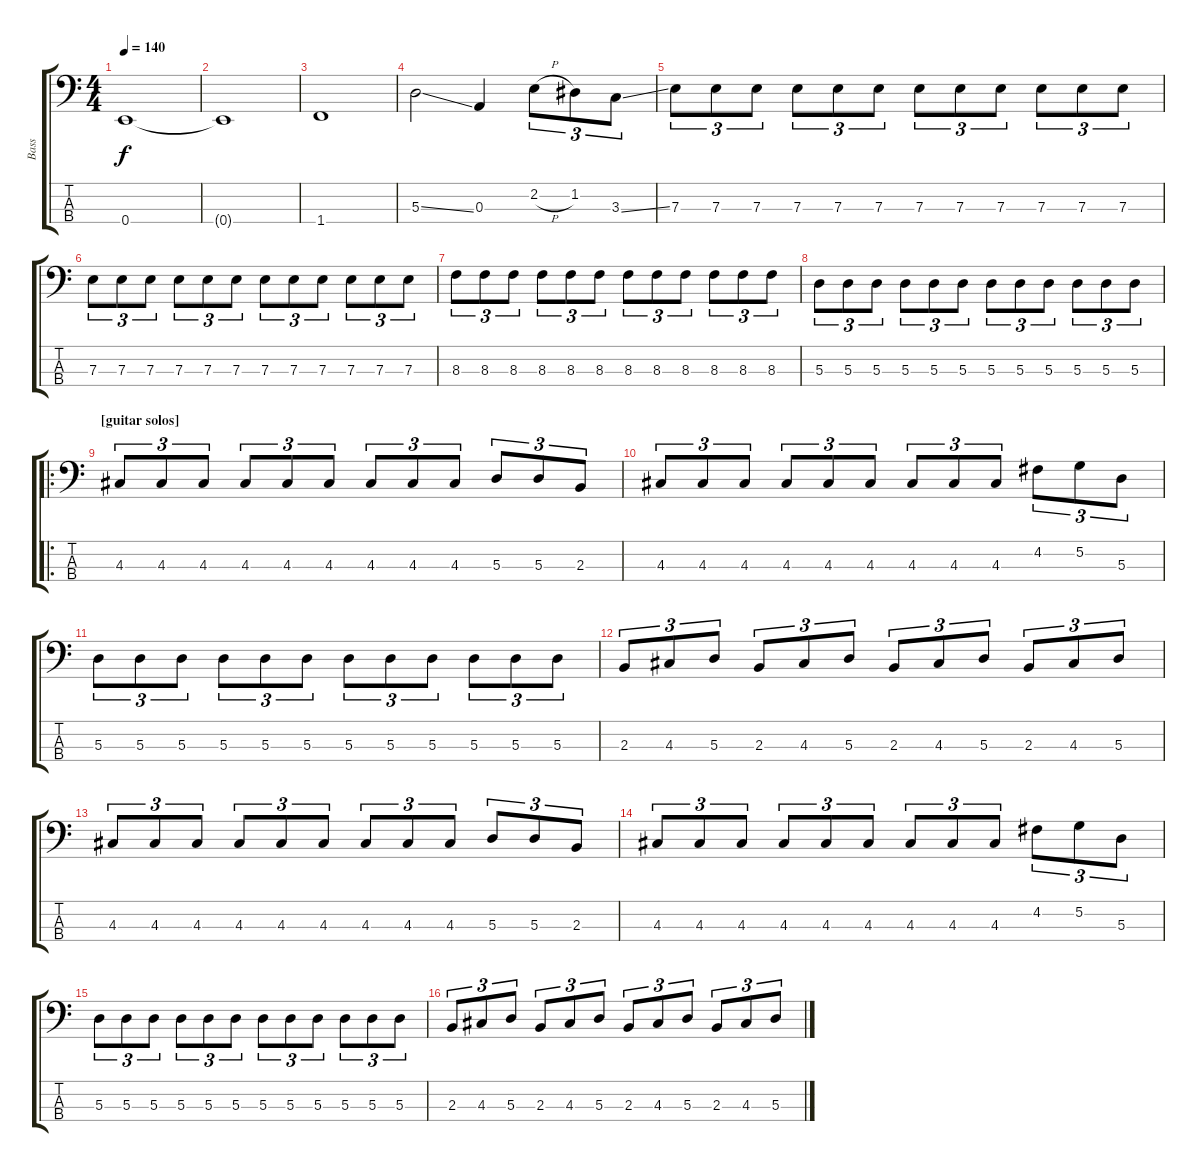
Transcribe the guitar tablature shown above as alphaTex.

\track ("Bass" "Bass") {instrument fretlessbass}
\staff {score tabs}
\tuning (G2 D2 A1 E1) {hide}
\ts (4 4)
\section ("" "")
\tempo 140
\clef f4
\ks c
0.4.1{dy f} |
0.4{t}.1 |
1.4.1 |
5.3{ss}.2 0.3.4 2.2{h}.8{tu (3 2)} 1.2.8{tu (3 2)} 3.3{ss}.8{tu (3 2)} |
7.3.8{tu (3 2)} 7.3.8{tu (3 2)} 7.3.8{tu (3 2)} 7.3.8{tu (3 2)} 7.3.8{tu (3 2)} 7.3.8{tu (3 2)} 7.3.8{tu (3 2)} 7.3.8{tu (3 2)} 7.3.8{tu (3 2)} 7.3.8{tu (3 2)} 7.3.8{tu (3 2)} 7.3.8{tu (3 2)} |
7.3.8{tu (3 2)} 7.3.8{tu (3 2)} 7.3.8{tu (3 2)} 7.3.8{tu (3 2)} 7.3.8{tu (3 2)} 7.3.8{tu (3 2)} 7.3.8{tu (3 2)} 7.3.8{tu (3 2)} 7.3.8{tu (3 2)} 7.3.8{tu (3 2)} 7.3.8{tu (3 2)} 7.3.8{tu (3 2)} |
8.3.8{tu (3 2)} 8.3.8{tu (3 2)} 8.3.8{tu (3 2)} 8.3.8{tu (3 2)} 8.3.8{tu (3 2)} 8.3.8{tu (3 2)} 8.3.8{tu (3 2)} 8.3.8{tu (3 2)} 8.3.8{tu (3 2)} 8.3.8{tu (3 2)} 8.3.8{tu (3 2)} 8.3.8{tu (3 2)} |
5.3.8{tu (3 2)} 5.3.8{tu (3 2)} 5.3.8{tu (3 2)} 5.3.8{tu (3 2)} 5.3.8{tu (3 2)} 5.3.8{tu (3 2)} 5.3.8{tu (3 2)} 5.3.8{tu (3 2)} 5.3.8{tu (3 2)} 5.3.8{tu (3 2)} 5.3.8{tu (3 2)} 5.3.8{tu (3 2)} |
\ro
\section ("" "[guitar solos]")
4.3.8{tu (3 2)} 4.3.8{tu (3 2)} 4.3.8{tu (3 2)} 4.3.8{tu (3 2)} 4.3.8{tu (3 2)} 4.3.8{tu (3 2)} 4.3.8{tu (3 2)} 4.3.8{tu (3 2)} 4.3.8{tu (3 2)} 5.3.8{tu (3 2)} 5.3.8{tu (3 2)} 2.3.8{tu (3 2)} |
4.3.8{tu (3 2)} 4.3.8{tu (3 2)} 4.3.8{tu (3 2)} 4.3.8{tu (3 2)} 4.3.8{tu (3 2)} 4.3.8{tu (3 2)} 4.3.8{tu (3 2)} 4.3.8{tu (3 2)} 4.3.8{tu (3 2)} 4.2.8{tu (3 2)} 5.2.8{tu (3 2)} 5.3.8{tu (3 2)} |
5.3.8{tu (3 2)} 5.3.8{tu (3 2)} 5.3.8{tu (3 2)} 5.3.8{tu (3 2)} 5.3.8{tu (3 2)} 5.3.8{tu (3 2)} 5.3.8{tu (3 2)} 5.3.8{tu (3 2)} 5.3.8{tu (3 2)} 5.3.8{tu (3 2)} 5.3.8{tu (3 2)} 5.3.8{tu (3 2)} |
2.3.8{tu (3 2)} 4.3.8{tu (3 2)} 5.3.8{tu (3 2)} 2.3.8{tu (3 2)} 4.3.8{tu (3 2)} 5.3.8{tu (3 2)} 2.3.8{tu (3 2)} 4.3.8{tu (3 2)} 5.3.8{tu (3 2)} 2.3.8{tu (3 2)} 4.3.8{tu (3 2)} 5.3.8{tu (3 2)} |
4.3.8{tu (3 2)} 4.3.8{tu (3 2)} 4.3.8{tu (3 2)} 4.3.8{tu (3 2)} 4.3.8{tu (3 2)} 4.3.8{tu (3 2)} 4.3.8{tu (3 2)} 4.3.8{tu (3 2)} 4.3.8{tu (3 2)} 5.3.8{tu (3 2)} 5.3.8{tu (3 2)} 2.3.8{tu (3 2)} |
4.3.8{tu (3 2)} 4.3.8{tu (3 2)} 4.3.8{tu (3 2)} 4.3.8{tu (3 2)} 4.3.8{tu (3 2)} 4.3.8{tu (3 2)} 4.3.8{tu (3 2)} 4.3.8{tu (3 2)} 4.3.8{tu (3 2)} 4.2.8{tu (3 2)} 5.2.8{tu (3 2)} 5.3.8{tu (3 2)} |
5.3.8{tu (3 2)} 5.3.8{tu (3 2)} 5.3.8{tu (3 2)} 5.3.8{tu (3 2)} 5.3.8{tu (3 2)} 5.3.8{tu (3 2)} 5.3.8{tu (3 2)} 5.3.8{tu (3 2)} 5.3.8{tu (3 2)} 5.3.8{tu (3 2)} 5.3.8{tu (3 2)} 5.3.8{tu (3 2)} |
2.3.8{tu (3 2)} 4.3.8{tu (3 2)} 5.3.8{tu (3 2)} 2.3.8{tu (3 2)} 4.3.8{tu (3 2)} 5.3.8{tu (3 2)} 2.3.8{tu (3 2)} 4.3.8{tu (3 2)} 5.3.8{tu (3 2)} 2.3.8{tu (3 2)} 4.3.8{tu (3 2)} 5.3.8{tu (3 2)}
